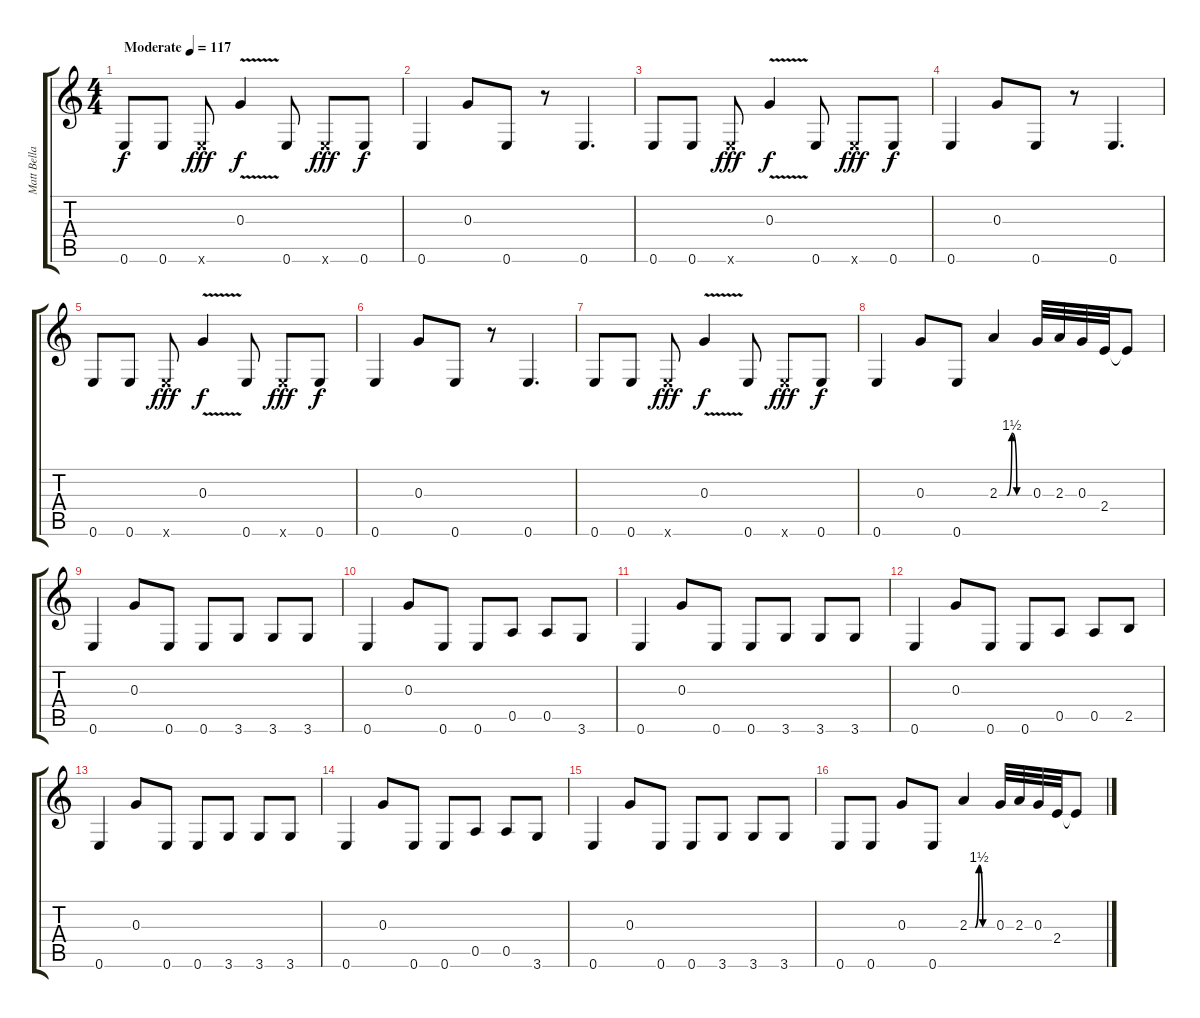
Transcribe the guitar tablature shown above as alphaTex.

\track ("Matt Bellamy" "Matt Bella") {instrument distortionguitar}
\staff {score tabs}
\tuning (E4 B3 G3 D3 A2 E2) {hide}
\ts (4 4)
\tempo (117 "Moderate")
\clef g2
\ks c
0.6.8{dy f instrument distortionguitar} 0.6.8 0.6{x}.8{dy fff} 0.3{v}.4{dy f} 0.6.8 0.6{x}.8{dy fff} 0.6.8{dy f} |
0.6.4 0.3.8 0.6.8 r.8 0.6.4{d} |
0.6.8 0.6.8 0.6{x}.8{dy fff} 0.3{v}.4{dy f} 0.6.8 0.6{x}.8{dy fff} 0.6.8{dy f} |
0.6.4 0.3.8 0.6.8 r.8 0.6.4{d} |
0.6.8 0.6.8 0.6{x}.8{dy fff} 0.3{v}.4{dy f} 0.6.8 0.6{x}.8{dy fff} 0.6.8{dy f} |
0.6.4 0.3.8 0.6.8 r.8 0.6.4{d} |
0.6.8 0.6.8 0.6{x}.8{dy fff} 0.3{v}.4{dy f} 0.6.8 0.6{x}.8{dy fff} 0.6.8{dy f} |
0.6.4 0.3.8 0.6.8 2.3{be (custom 0 0 15 0 25 6 35 0 45 0 60 0)}.4 0.3.32 2.3.32 0.3.32 2.4.32 2.4{t}.8 |
0.6.4 0.3.8 0.6.8 0.6.8 3.6.8 3.6.8 3.6.8 |
0.6.4 0.3.8 0.6.8 0.6.8 0.5.8 0.5.8 3.6.8 |
0.6.4 0.3.8 0.6.8 0.6.8 3.6.8 3.6.8 3.6.8 |
0.6.4 0.3.8 0.6.8 0.6.8 0.5.8 0.5.8 2.5.8 |
0.6.4 0.3.8 0.6.8 0.6.8 3.6.8 3.6.8 3.6.8 |
0.6.4 0.3.8 0.6.8 0.6.8 0.5.8 0.5.8 3.6.8 |
0.6.4 0.3.8 0.6.8 0.6.8 3.6.8 3.6.8 3.6.8 |
0.6.8 0.6.8 0.3.8 0.6.8 2.3{be (custom 0 0 15 0 25 6 35 0 45 0 60 0)}.4 0.3.32 2.3.32 0.3.32 2.4.32 2.4{t}.8
